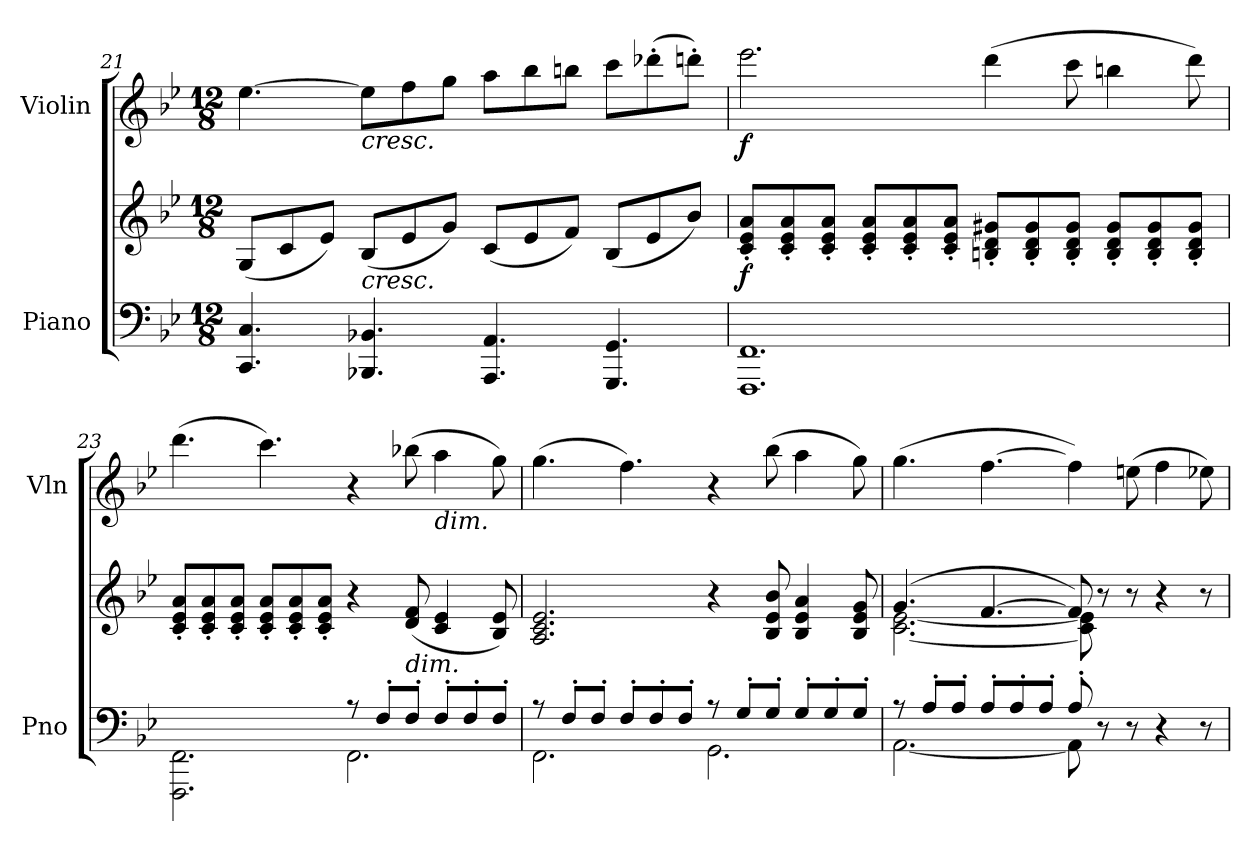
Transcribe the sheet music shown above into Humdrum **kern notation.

**kern	**kern	**dynam	**kern	**dynam
*part2	*part2	*part2	*part1	*part1
*staff3	*staff2	*staff2/3	*staff1	*staff1
*I"Piano	*	*	*I"Violin	*
*I'Pno	*	*	*I'Vln	*
*clefF4	*clefG2	*	*clefG2	*
*k[b-e-]	*k[b-e-]	*	*k[b-e-]	*
*M12/8	*M12/8	*	*M12/8	*
=21	=21	=21	=21	=21
4.CC/ 4.C/	(<8G/L	.	[4.ee-\	.
.	8c/	.	.	.
.	8e-/J)	.	.	.
!	!	!	!LO:TX:b:i:t=cresc.	!
!	!LO:TX:b:i:t=cresc.	!	!	!
4.BBB-X/ 4.BB-X/	(<8B-/L	.	8ee-\L]	.
.	8e-/	.	8ff\	.
.	8g/J)	.	8gg\J	.
4.AAA/ 4.AA/	(<8c/L	.	8aa\L	.
.	8e-/	.	8bb-\	.
.	8f/J)	.	8bbn\J	.
4.GGG/ 4.GG/	(<8B-/L	.	8ccc\L	.
.	8e-/	.	(>8ddd-X'\	.
.	8b-/J)	.	8dddn'\J)	.
!!LO:LB:g=z
=22	=22	=22	=22	=22
!	!	!LO:DY:b	!	!LO:DY:b
1.FFF 1.FF	8c/' 8e-/' 8a/'L	f	2.eee-\	f
.	8c/' 8e-/' 8a/'	.	.	.
.	8c/' 8e-/' 8a/'J	.	.	.
.	8c/' 8e-/' 8a/'L	.	.	.
.	8c/' 8e-/' 8a/'	.	.	.
.	8c/' 8e-/' 8a/'J	.	.	.
.	8Bn/' 8d/' 8g#X/'L	.	(>4ddd\	.
.	8B/' 8d/' 8g#/'	.	.	.
.	8B/' 8d/' 8g#/'J	.	8ccc\	.
.	8B/' 8d/' 8g#/'L	.	4bbn\	.
.	8B/' 8d/' 8g#/'	.	.	.
.	8B/' 8d/' 8g#/'J	.	8ddd\)	.
=23	=23	=23	=23	=23
*^	*	*	*	*
8ryy	2.FFF\ 2.FF\	8c/' 8e-/' 8a/'L	.	(>4.ddd\	.
8ryy	.	8c/' 8e-/' 8a/'	.	.	.
8ryy	.	8c/' 8e-/' 8a/'J	.	.	.
8ryy	.	8c/' 8e-/' 8a/'L	.	4.ccc\)	.
8ryy	.	8c/' 8e-/' 8a/'	.	.	.
8ryy	.	8c/' 8e-/' 8a/'J	.	.	.
8r	2.FF\	4r	.	4r	.
8F'/L	.	.	.	.	.
!	!	!LO:TX:b:i:t=dim.	!	!	!
8F'/J	.	(<8d/ 8f/	.	(>8bb-X\	.
!	!	!	!	!LO:TX:b:i:t=dim.	!
8F'/L	.	4c/ 4e-/	.	4aa\	.
8F'/	.	.	.	.	.
8F'/J	.	8B-/ 8e-/)	.	8gg\)	.
!!LO:LB:g=z
=24	=24	=24	=24	=24	=24
8r	2.FF\	2.A/ 2.c/ 2.e-/	.	(>4.gg\	.
8F'/L	.	.	.	.	.
8F'/J	.	.	.	.	.
8F'/L	.	.	.	4.ff\)	.
8F'/	.	.	.	.	.
8F'/J	.	.	.	.	.
8r	2.GG\	4r	.	4r	.
8G'/L	.	.	.	.	.
8G'/J	.	8B-/ 8e-/ 8b-/	.	(>8bb-\	.
8G'/L	.	4B-/ 4e-/ 4a/	.	4aa\	.
8G'/	.	.	.	.	.
8G'/J	.	8B-/ 8e-/ 8g/	.	8gg\)	.
=25	=25	=25	=25	=25	=25
*	*	*^	*	*	*
8r	[2.AA\	(>4.g/	[2.c\ [2.e-\	.	(>4.gg\	.
8A'/L	.	.	.	.	.	.
8A'/J	.	.	.	.	.	.
8A'/L	.	[4.f/	.	.	[4.ff\	.
8A'/	.	.	.	.	.	.
8A'/J	.	.	.	.	.	.
8A'/	8AA\]	8f/])	8c\] 8e-\]	.	4ff\])	.
8r	8ryy	8r	8ryy	.	.	.
8r	2ryy	8r	2ryy	.	(>8een\	.
4r	.	4r	.	.	4ff\	.
8r	.	8r	.	.	8ee-X\)	.
*v	*v	*	*	*	*	*
*	*v	*v	*	*	*
=	=	=	=	=
*-	*-	*-	*-	*-
